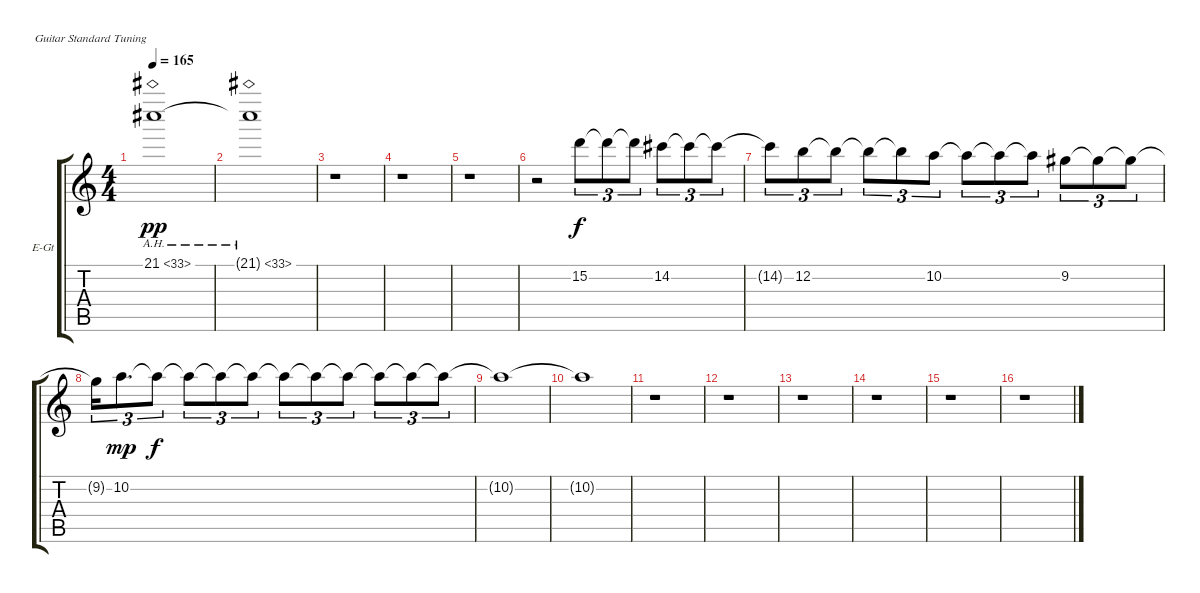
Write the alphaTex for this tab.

\defaultSystemsLayout 4
\bracketExtendMode groupsimilarinstruments
\firstSystemTrackNameOrientation horizontal
\otherSystemsTrackNameOrientation horizontal
\track ("Electric Guitar" "E-Gt") {instrument electricguitarclean}
\staff {score tabs}
\tuning (E4 B3 G3 D3 A2 E2)
\ts (4 4)
\tempo 165
\clef g2
\ks c
21.1{ah 12 t}.1{dy pp} |
21.1{ah 12 t}.1 |
r.1 |
r.1 |
r.1 |
r.2 15.2.8{tu (3 2) dy f} 15.2{t}.8{tu (3 2)} 15.2{t}.8{tu (3 2)} 14.2.8{tu (3 2)} 14.2{t}.8{tu (3 2)} 14.2{t}.8{tu (3 2)} |
14.2{t}.8{tu (3 2)} 12.2.8{tu (3 2)} 12.2{t}.8{tu (3 2)} 12.2{t}.8{tu (3 2)} 12.2{t}.8{tu (3 2)} 10.2.8{tu (3 2)} 10.2{t}.8{tu (3 2)} 10.2{t}.8{tu (3 2)} 10.2{t}.8{tu (3 2)} 9.2.8{tu (3 2)} 9.2{t}.8{tu (3 2)} 9.2{t}.8{tu (3 2)} |
9.2{t}.16{tu (3 2)} 10.2.8{d tu (3 2) dy mp} 10.2{t}.8{tu (3 2) dy f} 10.2{t}.8{tu (3 2)} 10.2{t}.8{tu (3 2)} 10.2{t}.8{tu (3 2)} 10.2{t}.8{tu (3 2)} 10.2{t}.8{tu (3 2)} 10.2{t}.8{tu (3 2)} 10.2{t}.8{tu (3 2)} 10.2{t}.8{tu (3 2)} 10.2{t}.8{tu (3 2)} |
10.2{t}.1 |
10.2{t}.1 |
r.1 |
r.1 |
r.1 |
r.1 |
r.1 |
r.1
